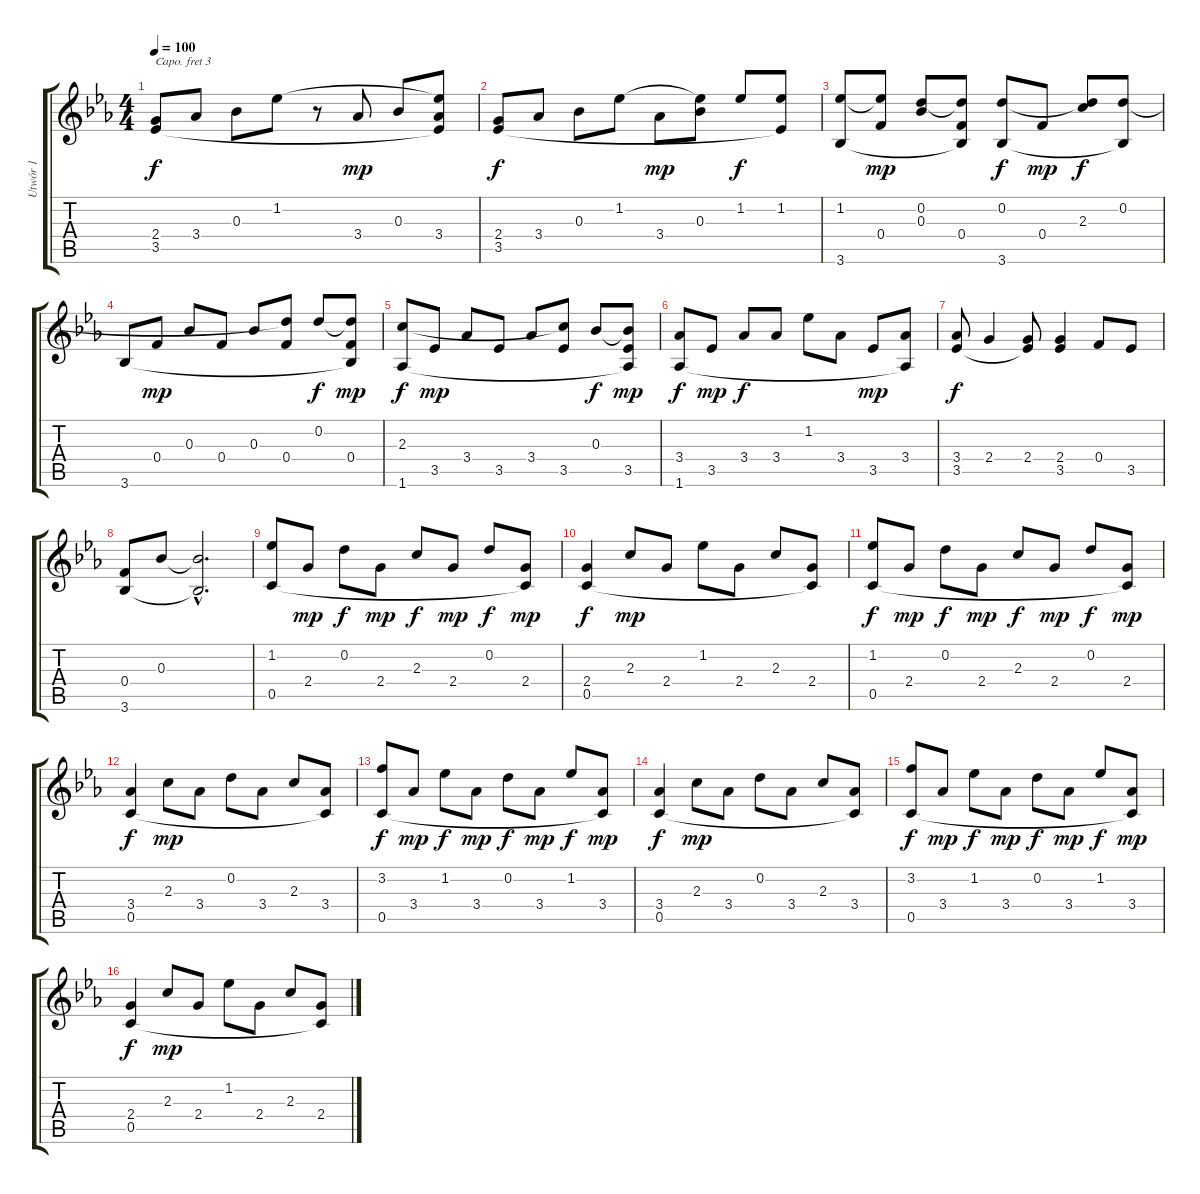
\track ("Utwór 1" "Utwór 1") {instrument acousticguitarnylon}
\staff {score tabs}
\capo 3
\tuning (E4 B3 G3 D3 A2 E2) {hide}
\ts (4 4)
\tempo 100
\clef g2
\ks eb
(2.4 3.5).8{dy f instrument acousticguitarnylon} 3.4.8 0.3.8 1.2.8 r.8 3.4.8{dy mp} 0.3.8 (1.2{t} 3.4 3.5{t}).8 |
(2.4 3.5).8{dy f} 3.4.8 0.3.8 1.2.8 3.4.8{dy mp} (1.2{t} 0.3).8 1.2.8{dy f} (1.2 3.5{t}).8 |
(1.2 3.6).8 (1.2{t} 0.4).8{dy mp} (0.2 0.3).8 (0.2{t} 0.4 3.6{t}).8 (0.2 3.6).8{dy f} 0.4.8{dy mp} (0.2{t} 2.3).8{dy f} (0.2 3.6{t}).8 |
3.6.8 0.4.8{dy mp} 0.3.8 0.4.8 0.3.8 (0.2{t} 0.4).8 0.2.8{dy f} (0.2{t} 0.4 3.6{t}).8{dy mp} |
(2.3 1.6).8{dy f} 3.5.8{dy mp} 3.4.8 3.5.8 3.4.8 (2.3{t} 3.5).8 0.3.8{dy f} (0.3{t} 3.5 1.6{t}).8{dy mp} |
(3.4 1.6).8{dy f} 3.5.8{dy mp} 3.4.8{dy f} 3.4.8 1.2.8 3.4.8 3.5.8{dy mp} (3.4 1.6{t}).8 |
(3.4 3.5).8{dy f} 2.4.4 (2.4 3.5{t}).8 (2.4 3.5).4 0.4.8 3.5.8 |
(0.4 3.6).8 0.3.8 (0.3{hac t} 3.6{hac t}).2{d} |
(1.2 0.5).8 2.4.8{dy mp} 0.2.8{dy f} 2.4.8{dy mp} 2.3.8{dy f} 2.4.8{dy mp} 0.2.8{dy f} (2.4 0.5{t}).8{dy mp} |
(2.4 0.5).4{dy f} 2.3.8{dy mp} 2.4.8 1.2.8 2.4.8 2.3.8 (2.4 0.5{t}).8 |
(1.2 0.5).8{dy f} 2.4.8{dy mp} 0.2.8{dy f} 2.4.8{dy mp} 2.3.8{dy f} 2.4.8{dy mp} 0.2.8{dy f} (2.4 0.5{t}).8{dy mp} |
(3.4 0.5).4{dy f} 2.3.8{dy mp} 3.4.8 0.2.8 3.4.8 2.3.8 (3.4 0.5{t}).8 |
(3.2 0.5).8{dy f} 3.4.8{dy mp} 1.2.8{dy f} 3.4.8{dy mp} 0.2.8{dy f} 3.4.8{dy mp} 1.2.8{dy f} (3.4 0.5{t}).8{dy mp} |
(3.4 0.5).4{dy f} 2.3.8{dy mp} 3.4.8 0.2.8 3.4.8 2.3.8 (3.4 0.5{t}).8 |
(3.2 0.5).8{dy f} 3.4.8{dy mp} 1.2.8{dy f} 3.4.8{dy mp} 0.2.8{dy f} 3.4.8{dy mp} 1.2.8{dy f} (3.4 0.5{t}).8{dy mp} |
(2.4 0.5).4{dy f} 2.3.8{dy mp} 2.4.8 1.2.8 2.4.8 2.3.8 (2.4 0.5{t}).8
